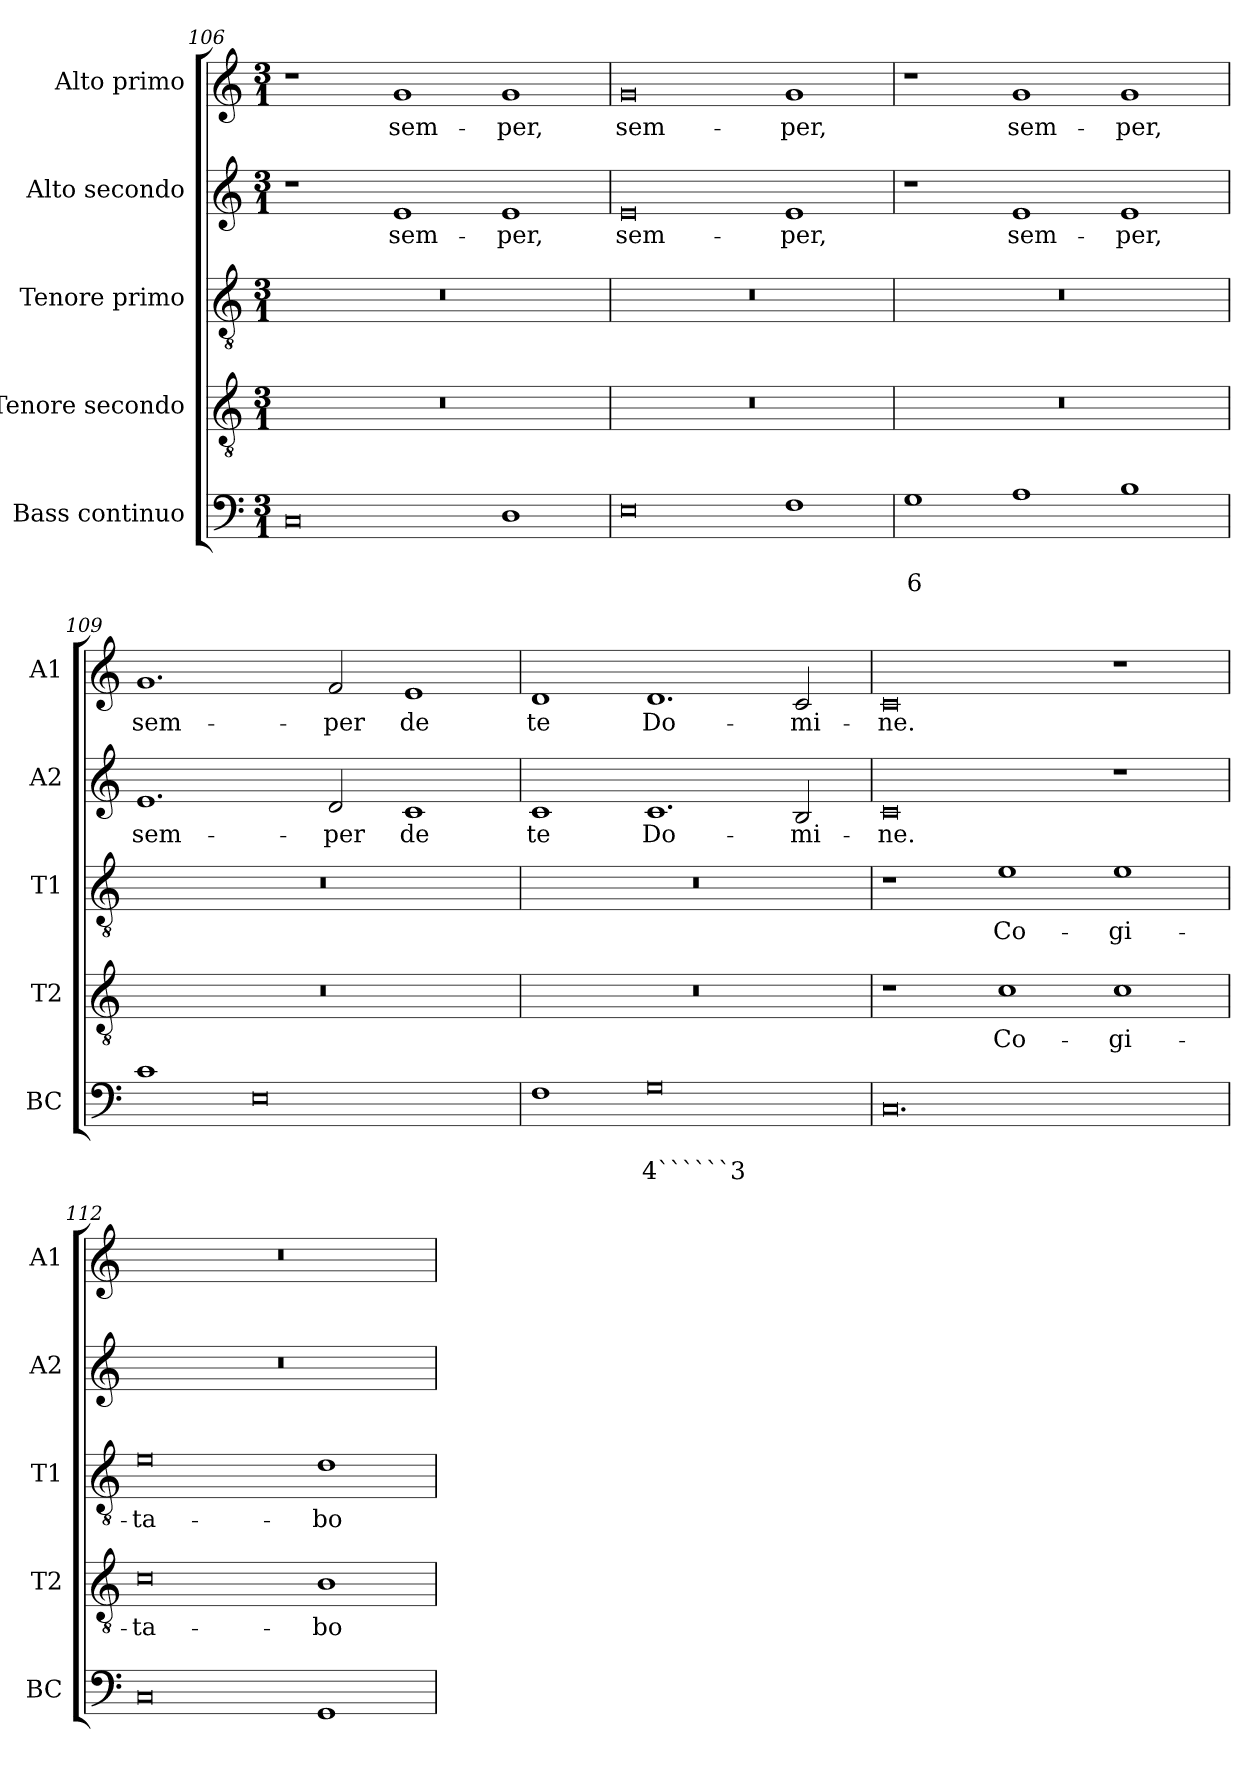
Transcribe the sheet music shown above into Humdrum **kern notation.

**kern	**text	**text	**kern	**text	**kern	**text	**kern	**text	**kern	**text
*part5	*part5	*part5	*part4	*part4	*part3	*part3	*part2	*part2	*part1	*part1
*staff5	*staff5	*staff5	*staff4	*staff4	*staff3	*staff3	*staff2	*staff2	*staff1	*staff1
*I"Bass continuo	*	*	*I"Tenore secondo	*	*I"Tenore primo	*	*I"Alto secondo	*	*I"Alto primo	*
*I'BC	*	*	*I'T2	*	*I'T1	*	*I'A2	*	*I'A1	*
*clefF4	*	*	*clefGv2	*	*clefGv2	*	*clefG2	*	*clefG2	*
*k[]	*	*	*k[]	*	*k[]	*	*k[]	*	*k[]	*
*C:	*	*	*C:	*	*C:	*	*C:	*	*C:	*
*M3/1	*	*	*M3/1	*	*M3/1	*	*M3/1	*	*M3/1	*
=106	=106	=106	=106	=106	=106	=106	=106	=106	=106	=106
0C	.	.	0.r	.	0.r	.	1r	.	1r	.
!	!	!	!	!	!	!	!	!LO:LY:b	!	!
!	!	!	!	!	!	!	!	!	!	!LO:LY:b
.	.	.	.	.	.	.	1e	sem-	1g	sem-
!	!	!	!	!	!	!	!	!LO:LY:b	!	!
!	!	!	!	!	!	!	!	!	!	!LO:LY:b
1D	.	.	.	.	.	.	1e	-per,	1g	-per,
=107	=107	=107	=107	=107	=107	=107	=107	=107	=107	=107
!	!	!	!	!	!	!	!	!LO:LY:b	!	!
!	!	!	!	!	!	!	!	!	!	!LO:LY:b
0E	.	.	0.r	.	0.r	.	0e	sem-	0g	sem-
!	!	!	!	!	!	!	!	!LO:LY:b	!	!
!	!	!	!	!	!	!	!	!	!	!LO:LY:b
1F	.	.	.	.	.	.	1e	-per,	1g	-per,
=108	=108	=108	=108	=108	=108	=108	=108	=108	=108	=108
!	!	!LO:LY:b	!	!	!	!	!	!	!	!
1G	.	6	0.r	.	0.r	.	1r	.	1r	.
!	!	!	!	!	!	!	!	!LO:LY:b	!	!
!	!	!	!	!	!	!	!	!	!	!LO:LY:b
1A	.	.	.	.	.	.	1e	sem-	1g	sem-
!	!	!	!	!	!	!	!	!LO:LY:b	!	!
!	!	!	!	!	!	!	!	!	!	!LO:LY:b
1B	.	.	.	.	.	.	1e	-per,	1g	-per,
=109	=109	=109	=109	=109	=109	=109	=109	=109	=109	=109
!	!	!	!	!	!	!	!	!LO:LY:b	!	!
!	!	!	!	!	!	!	!	!	!	!LO:LY:b
1c	.	.	0.r	.	0.r	.	1.e	sem-	1.g	sem-
0E	.	.	.	.	.	.	.	.	.	.
!	!	!	!	!	!	!	!	!LO:LY:b	!	!
!	!	!	!	!	!	!	!	!	!	!LO:LY:b
.	.	.	.	.	.	.	2d/	-per	2f/	-per
!	!	!	!	!	!	!	!	!LO:LY:b	!	!
!	!	!	!	!	!	!	!	!	!	!LO:LY:b
.	.	.	.	.	.	.	1c	de	1e	de
!!LO:LB:g=z
=110	=110	=110	=110	=110	=110	=110	=110	=110	=110	=110
!	!	!	!	!	!	!	!	!LO:LY:b	!	!
!	!	!	!	!	!	!	!	!	!	!LO:LY:b
1F	.	.	0.r	.	0.r	.	1c	te	1d	te
!	!	!LO:LY:b	!	!	!	!	!	!	!	!
!	!	!	!	!	!	!	!	!LO:LY:b	!	!
!	!	!	!	!	!	!	!	!	!	!LO:LY:b
0G	.	4``````3	.	.	.	.	1.c	Do-	1.d	Do-
!	!	!	!	!	!	!	!	!LO:LY:b	!	!
!	!	!	!	!	!	!	!	!	!	!LO:LY:b
.	.	.	.	.	.	.	2B/	-mi-	2c/	-mi-
=111	=111	=111	=111	=111	=111	=111	=111	=111	=111	=111
!	!	!	!	!	!	!	!	!LO:LY:b	!	!
!	!	!	!	!	!	!	!	!	!	!LO:LY:b
0.C	.	.	1r	.	1r	.	0c	-ne.	0c	-ne.
!	!	!	!	!LO:LY:b	!	!	!	!	!	!
!	!	!	!	!	!	!LO:LY:b	!	!	!	!
.	.	.	1c	Co-	1e	Co-	.	.	.	.
!	!	!	!	!LO:LY:b	!	!	!	!	!	!
!	!	!	!	!	!	!LO:LY:b	!	!	!	!
.	.	.	1c	-gi-	1e	-gi-	1r	.	1r	.
=112	=112	=112	=112	=112	=112	=112	=112	=112	=112	=112
!	!	!	!	!LO:LY:b	!	!	!	!	!	!
!	!	!	!	!	!	!LO:LY:b	!	!	!	!
0C	.	.	0c	-ta-	0e	-ta-	0.r	.	0.r	.
!	!	!	!	!LO:LY:b	!	!	!	!	!	!
!	!	!	!	!	!	!LO:LY:b	!	!	!	!
1GG	.	.	1B	-bo	1d	-bo	.	.	.	.
=	=	=	=	=	=	=	=	=	=	=
*-	*-	*-	*-	*-	*-	*-	*-	*-	*-	*-
